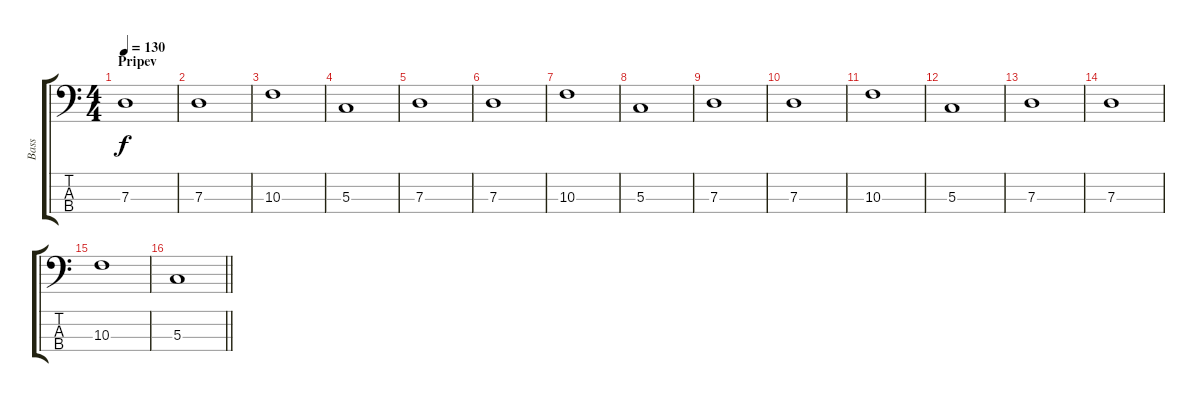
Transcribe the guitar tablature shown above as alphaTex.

\track ("Bass" "Bass") {instrument electricbassfinger}
\staff {score tabs}
\tuning (F2 C2 G1 C1) {hide}
\ts (4 4)
\section ("" "Pripev")
\tempo 130
\clef f4
\ks c
7.3.1{dy f} |
7.3.1 |
10.3.1 |
5.3.1 |
7.3.1 |
7.3.1 |
10.3.1 |
5.3.1 |
7.3.1 |
7.3.1 |
10.3.1 |
5.3.1 |
7.3.1 |
7.3.1 |
10.3.1 |
\barLineRight lightlight
5.3.1
